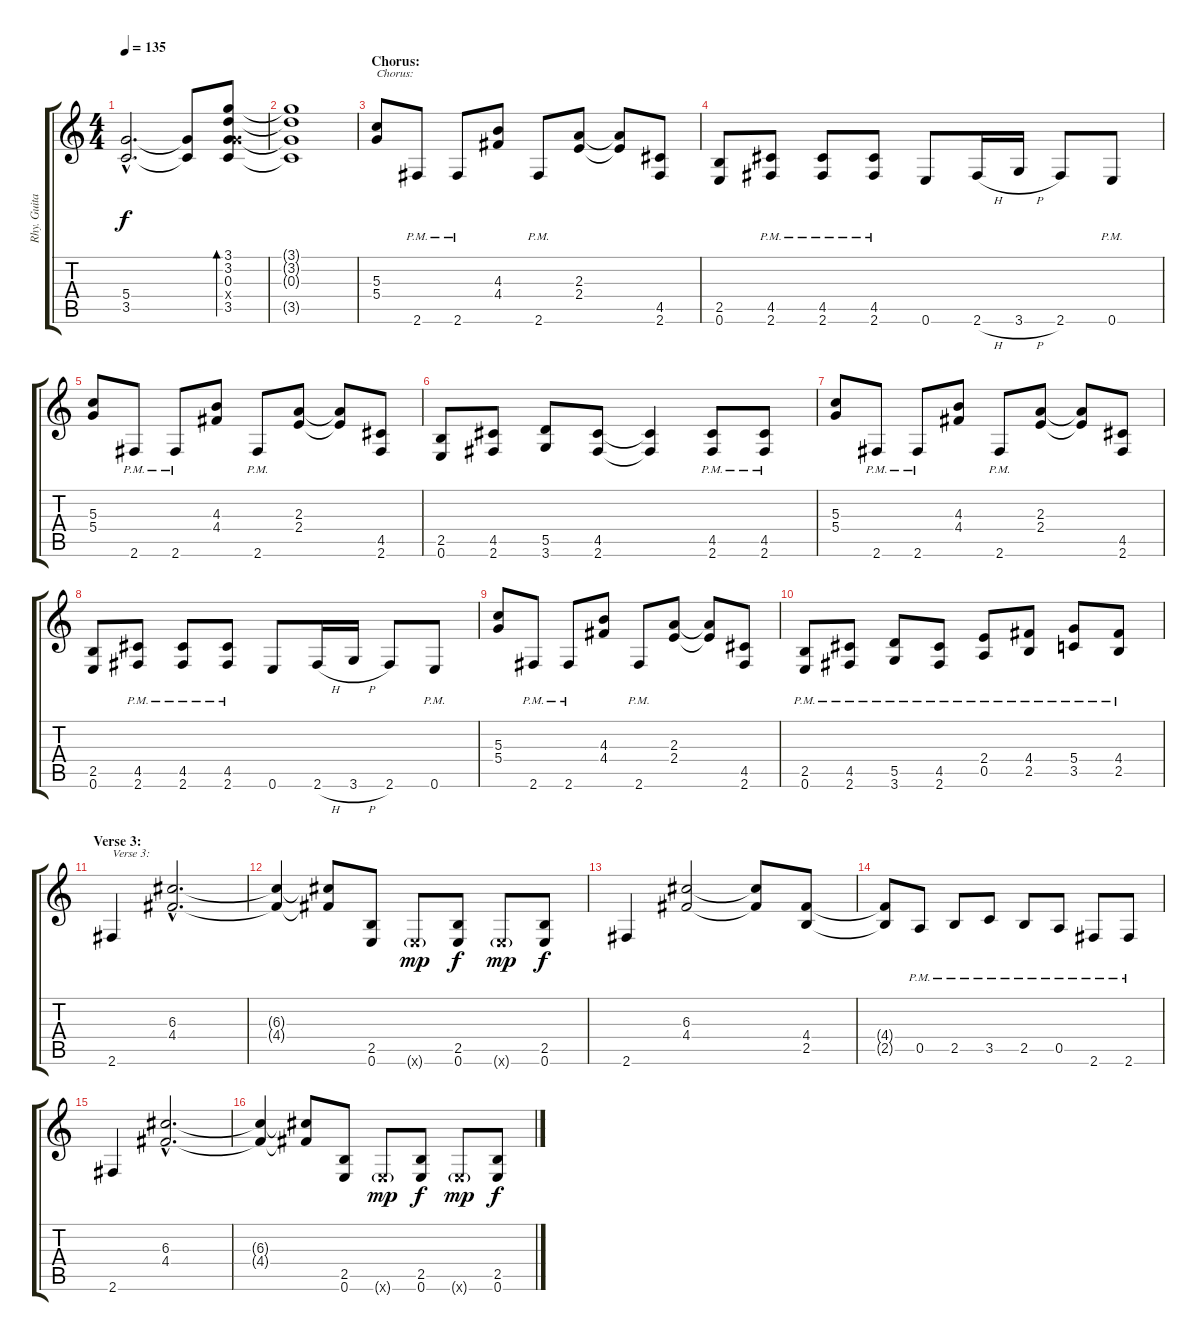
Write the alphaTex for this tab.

\track ("Rhy. Guitar 2" "Rhy. Guita") {instrument distortionguitar}
\staff {score tabs}
\tuning (E4 B3 G3 D3 A2 E2) {hide}
\ts (4 4)
\tempo 135
\clef g2
\ks c
(5.4{hac t} 3.5{hac t}).2{d dy f} (5.4{t} 3.5{t}).8 (3.1 3.2 0.3 5.4{x} 3.5).8{bd 240} |
(3.1{t} 3.2{t} 0.3{t} 3.5{t}).1 |
\section ("" "Chorus:")
(5.3 5.4).8{txt "Chorus:"} 2.6{pm}.8 2.6{pm}.8 (4.3 4.4).8 2.6{pm}.8 (2.3 2.4).8 (2.3{t} 2.4{t}).8 (4.5 2.6).8 |
(2.5 0.6).8 (4.5{pm} 2.6{pm}).8 (4.5{pm} 2.6{pm}).8 (4.5{pm} 2.6{pm}).8 0.6.8 2.6{h}.16 3.6{h}.16 2.6.8 0.6{pm}.8 |
(5.3 5.4).8 2.6{pm}.8 2.6{pm}.8 (4.3 4.4).8 2.6{pm}.8 (2.3 2.4).8 (2.3{t} 2.4{t}).8 (4.5 2.6).8 |
(2.5 0.6).8 (4.5 2.6).8 (5.5 3.6).8 (4.5 2.6).8 (4.5{t} 2.6{t}).4 (4.5{pm} 2.6{pm}).8 (4.5{pm} 2.6{pm}).8 |
(5.3 5.4).8 2.6{pm}.8 2.6{pm}.8 (4.3 4.4).8 2.6{pm}.8 (2.3 2.4).8 (2.3{t} 2.4{t}).8 (4.5 2.6).8 |
(2.5 0.6).8 (4.5{pm} 2.6{pm}).8 (4.5{pm} 2.6{pm}).8 (4.5{pm} 2.6{pm}).8 0.6.8 2.6{h}.16 3.6{h}.16 2.6.8 0.6{pm}.8 |
(5.3 5.4).8 2.6{pm}.8 2.6{pm}.8 (4.3 4.4).8 2.6{pm}.8 (2.3 2.4).8 (2.3{t} 2.4{t}).8 (4.5 2.6).8 |
(2.5{pm} 0.6{pm}).8 (4.5{pm} 2.6{pm}).8 (5.5{pm} 3.6{pm}).8 (4.5{pm} 2.6{pm}).8 (2.4{pm} 0.5{pm}).8 (4.4{pm} 2.5{pm}).8 (5.4{pm} 3.5{pm}).8 (4.4{pm} 2.5{pm}).8 |
\section ("" "Verse 3:")
2.6.4{txt "Verse 3:"} (6.3{hac} 4.4{hac}).2{d} |
(6.3{t} 4.4{t}).4 (6.3{t} 4.4{t}).8 (2.5 0.6).8 0.6{g x}.8{dy mp} (2.5 0.6).8{dy f} 0.6{g x}.8{dy mp} (2.5 0.6).8{dy f} |
2.6.4 (6.3 4.4).2 (6.3{t} 4.4{t}).8 (4.4 2.5).8 |
(4.4{t} 2.5{t}).8 0.5{pm}.8 2.5{pm}.8 3.5{pm}.8 2.5{pm}.8 0.5{pm}.8 2.6{pm}.8 2.6{pm}.8 |
2.6.4 (6.3{hac} 4.4{hac}).2{d} |
(6.3{t} 4.4{t}).4 (6.3{t} 4.4{t}).8 (2.5 0.6).8 0.6{g x}.8{dy mp} (2.5 0.6).8{dy f} 0.6{g x}.8{dy mp} (2.5 0.6).8{dy f}
